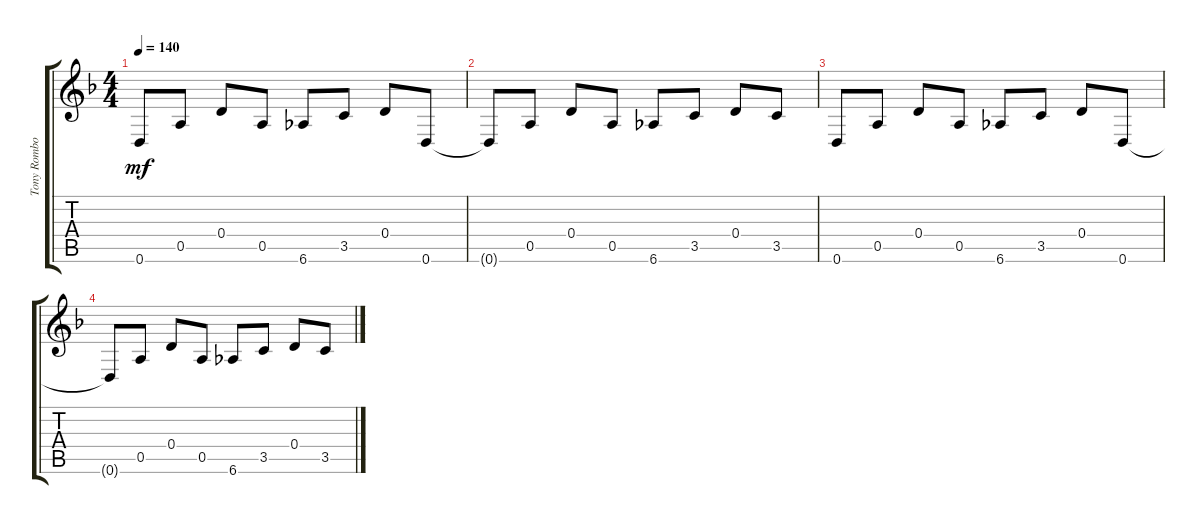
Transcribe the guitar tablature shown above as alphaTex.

\track ("Tony Rombola" "Tony Rombo") {instrument acousticguitarsteel}
\staff {score tabs}
\tuning (E4 B3 G3 D3 A2 D2) {hide}
\ts (4 4)
\tempo 140
\clef g2
\ks f
0.6.8{dy mf} 0.5.8 0.4.8 0.5.8 6.6.8 3.5.8 0.4.8 0.6.8 |
0.6{t}.8 0.5.8 0.4.8 0.5.8 6.6.8 3.5.8 0.4.8 3.5.8 |
0.6.8 0.5.8 0.4.8 0.5.8 6.6.8 3.5.8 0.4.8 0.6.8 |
0.6{t}.8 0.5.8 0.4.8 0.5.8 6.6.8 3.5.8 0.4.8 3.5.8
